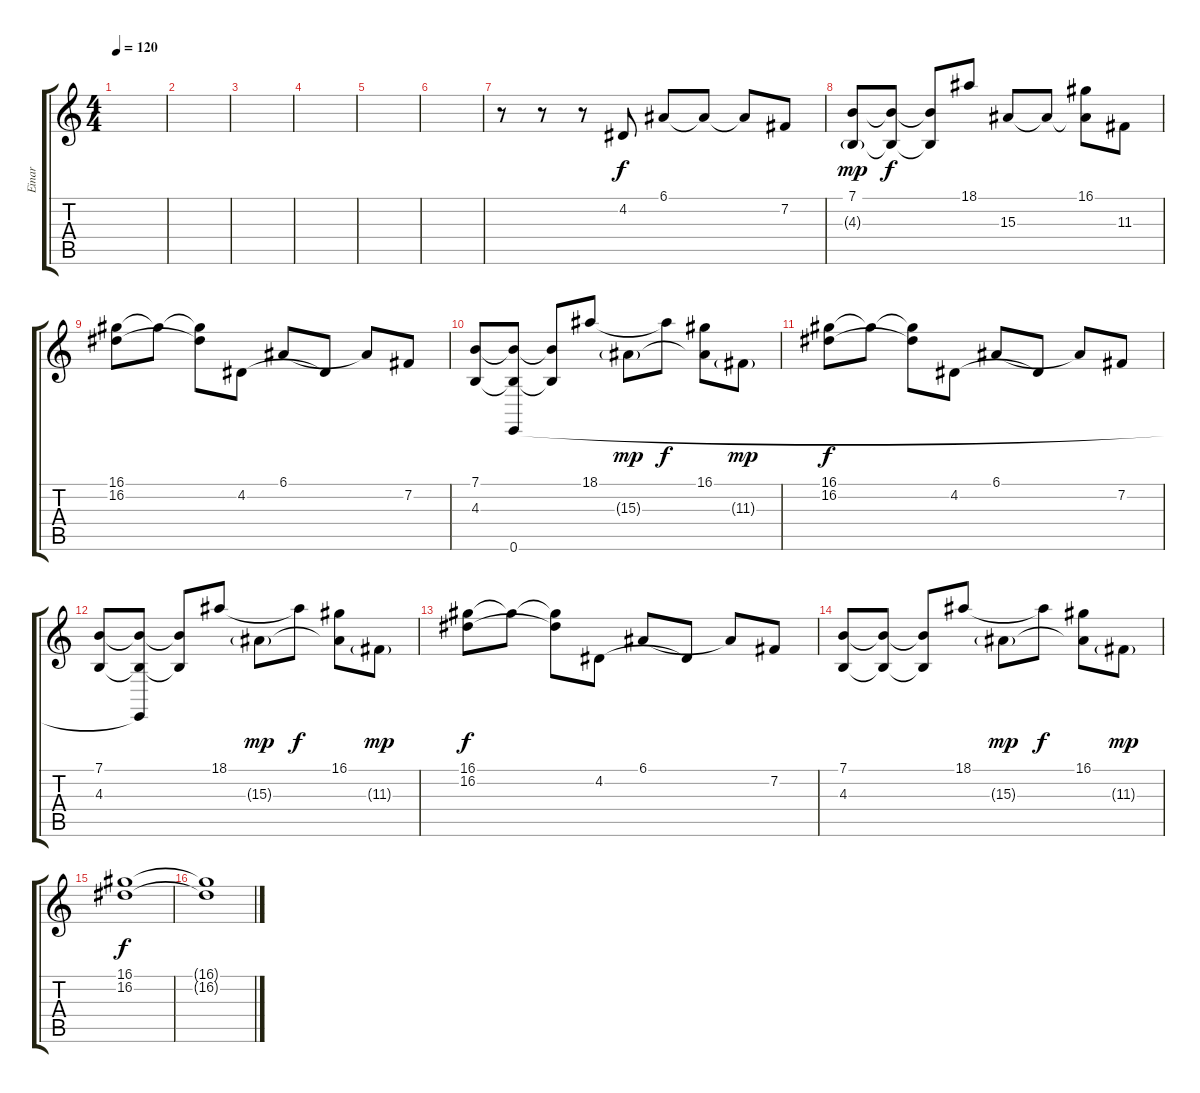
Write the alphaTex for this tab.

\track ("Einar" "Einar") {instrument acousticgrandpiano}
\staff {score tabs}
\tuning (E4 B3 G3 D3 A2 E2) {hide}
\ts (4 4)
\tempo 120
\clef g2
\ks c
|
|
|
|
|
|
r.8 r.8 r.8 4.2.8 6.1.8 6.1{t}.8 6.1{t}.8 7.2.8 |
(7.1 4.3{g}).8{dy mp} (7.1{t} 4.3{t}).8{dy f} (7.1{t} 4.3{t}).8 18.1.8 15.3.8 15.3{t}.8 (16.1 15.3{t}).8 11.3.8 |
(16.1 16.2).8 16.1{t}.8 (16.1{t} 16.2{t}).8 4.2.8 6.1.8 4.2{t}.8 6.1{t}.8 7.2.8 |
(7.1 4.3).8 (7.1{t} 4.3{t} 0.6).8 (7.1{t} 4.3{t}).8 18.1.8 15.3{g}.8{dy mp} 18.1{t}.8{dy f} (16.1 15.3{t}).8 11.3{g}.8{dy mp} |
(16.1 16.2).8{dy f} 16.1{t}.8 (16.1{t} 16.2{t}).8 4.2.8 6.1.8 4.2{t}.8 6.1{t}.8 7.2.8 |
(7.1 4.3).8 (7.1{t} 4.3{t} 0.6{t}).8 (7.1{t} 4.3{t}).8 18.1.8 15.3{g}.8{dy mp} 18.1{t}.8{dy f} (16.1 15.3{t}).8 11.3{g}.8{dy mp} |
(16.1 16.2).8{dy f} 16.1{t}.8 (16.1{t} 16.2{t}).8 4.2.8 6.1.8 4.2{t}.8 6.1{t}.8 7.2.8 |
(7.1 4.3).8 (7.1{t} 4.3{t}).8 (7.1{t} 4.3{t}).8 18.1.8 15.3{g}.8{dy mp} 18.1{t}.8{dy f} (16.1 15.3{t}).8 11.3{g}.8{dy mp} |
(16.1 16.2).1{dy f} |
(16.1{t} 16.2{t}).1
